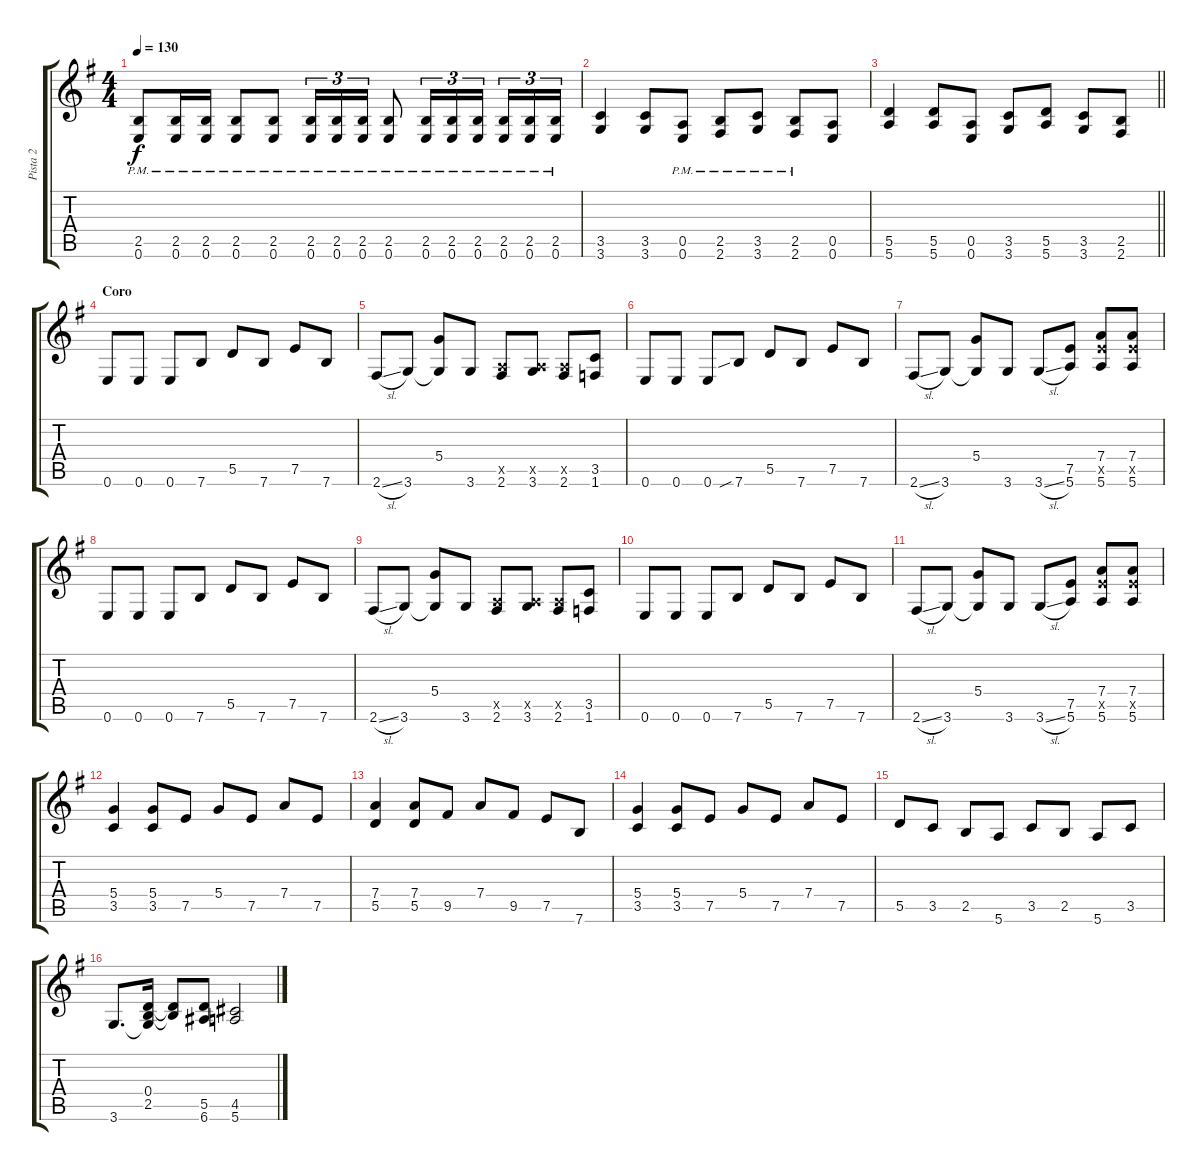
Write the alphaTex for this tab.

\track ("Pista 2" "Pista 2") {instrument distortionguitar}
\staff {score tabs}
\tuning (E4 B3 G3 D3 A2 E2) {hide}
\ts (4 4)
\tempo 130
\clef g2
\ks g
(2.5{pm} 0.6{pm}).8{dy f} (2.5{pm} 0.6{pm}).16 (2.5{pm} 0.6{pm}).16 (2.5{pm} 0.6{pm}).8 (2.5{pm} 0.6{pm}).8 (2.5{pm} 0.6{pm}).16{tu (3 2)} (2.5{pm} 0.6{pm}).16{tu (3 2)} (2.5{pm} 0.6{pm}).16{tu (3 2)} (2.5{pm} 0.6{pm}).8 (2.5{pm} 0.6{pm}).16{tu (3 2)} (2.5{pm} 0.6{pm}).16{tu (3 2)} (2.5{pm} 0.6{pm}).16{tu (3 2) beam splitsecondary} (2.5{pm} 0.6{pm}).16{tu (3 2)} (2.5{pm} 0.6{pm}).16{tu (3 2)} (2.5{pm} 0.6{pm}).16{tu (3 2)} |
(3.5 3.6).4 (3.5 3.6).8 (0.5{pm} 0.6).8 (2.5{pm} 2.6).8 (3.5{pm} 3.6).8 (2.5{pm} 2.6).8 (0.5 0.6).8 |
\barLineRight lightlight
(5.5 5.6).4 (5.5 5.6).8 (0.5 0.6).8 (3.5 3.6).8 (5.5 5.6).8 (3.5 3.6).8 (2.5 2.6).8 |
\section ("" "Coro")
0.6.8 0.6.8 0.6.8 7.6.8 5.5.8 7.6.8 7.5.8 7.6.8 |
2.6{sl}.8 3.6.8 (5.4 3.6{t}).8 3.6.8 (0.5{x} 2.6).8 (0.5{x} 3.6).8 (0.5{x} 2.6).8 (3.5 1.6).8 |
0.6.8 0.6.8 0.6.8 7.6{sib}.8 5.5.8 7.6.8 7.5.8 7.6.8 |
2.6{sl}.8 3.6.8 (5.4 3.6{t}).8 3.6.8 3.6{sl}.8 (7.5 5.6).8 (7.4 7.5{x} 5.6).8 (7.4 7.5{x} 5.6).8 |
0.6.8 0.6.8 0.6.8 7.6.8 5.5.8 7.6.8 7.5.8 7.6.8 |
2.6{sl}.8 3.6.8 (5.4 3.6{t}).8 3.6.8 (0.5{x} 2.6).8 (0.5{x} 3.6).8 (0.5{x} 2.6).8 (3.5 1.6).8 |
0.6.8 0.6.8 0.6.8 7.6.8 5.5.8 7.6.8 7.5.8 7.6.8 |
2.6{sl}.8 3.6.8 (5.4 3.6{t}).8 3.6.8 3.6{sl}.8 (7.5 5.6).8 (7.4 7.5{x} 5.6).8 (7.4 7.5{x} 5.6).8 |
(5.4 3.5).4 (5.4 3.5).8 7.5.8 5.4.8 7.5.8 7.4.8 7.5.8 |
(7.4 5.5).4 (7.4 5.5).8 9.5.8 7.4.8 9.5.8 7.5.8 7.6.8 |
(5.4 3.5).4 (5.4 3.5).8 7.5.8 5.4.8 7.5.8 7.4.8 7.5.8 |
5.5.8 3.5.8 2.5.8 5.6.8 3.5.8 2.5.8 5.6.8 3.5.8 |
3.6.8{d} (0.4 2.5 3.6{t}).16 (0.4{t} 2.5{t}).8 (5.5 6.6).8 (4.5 5.6).2
